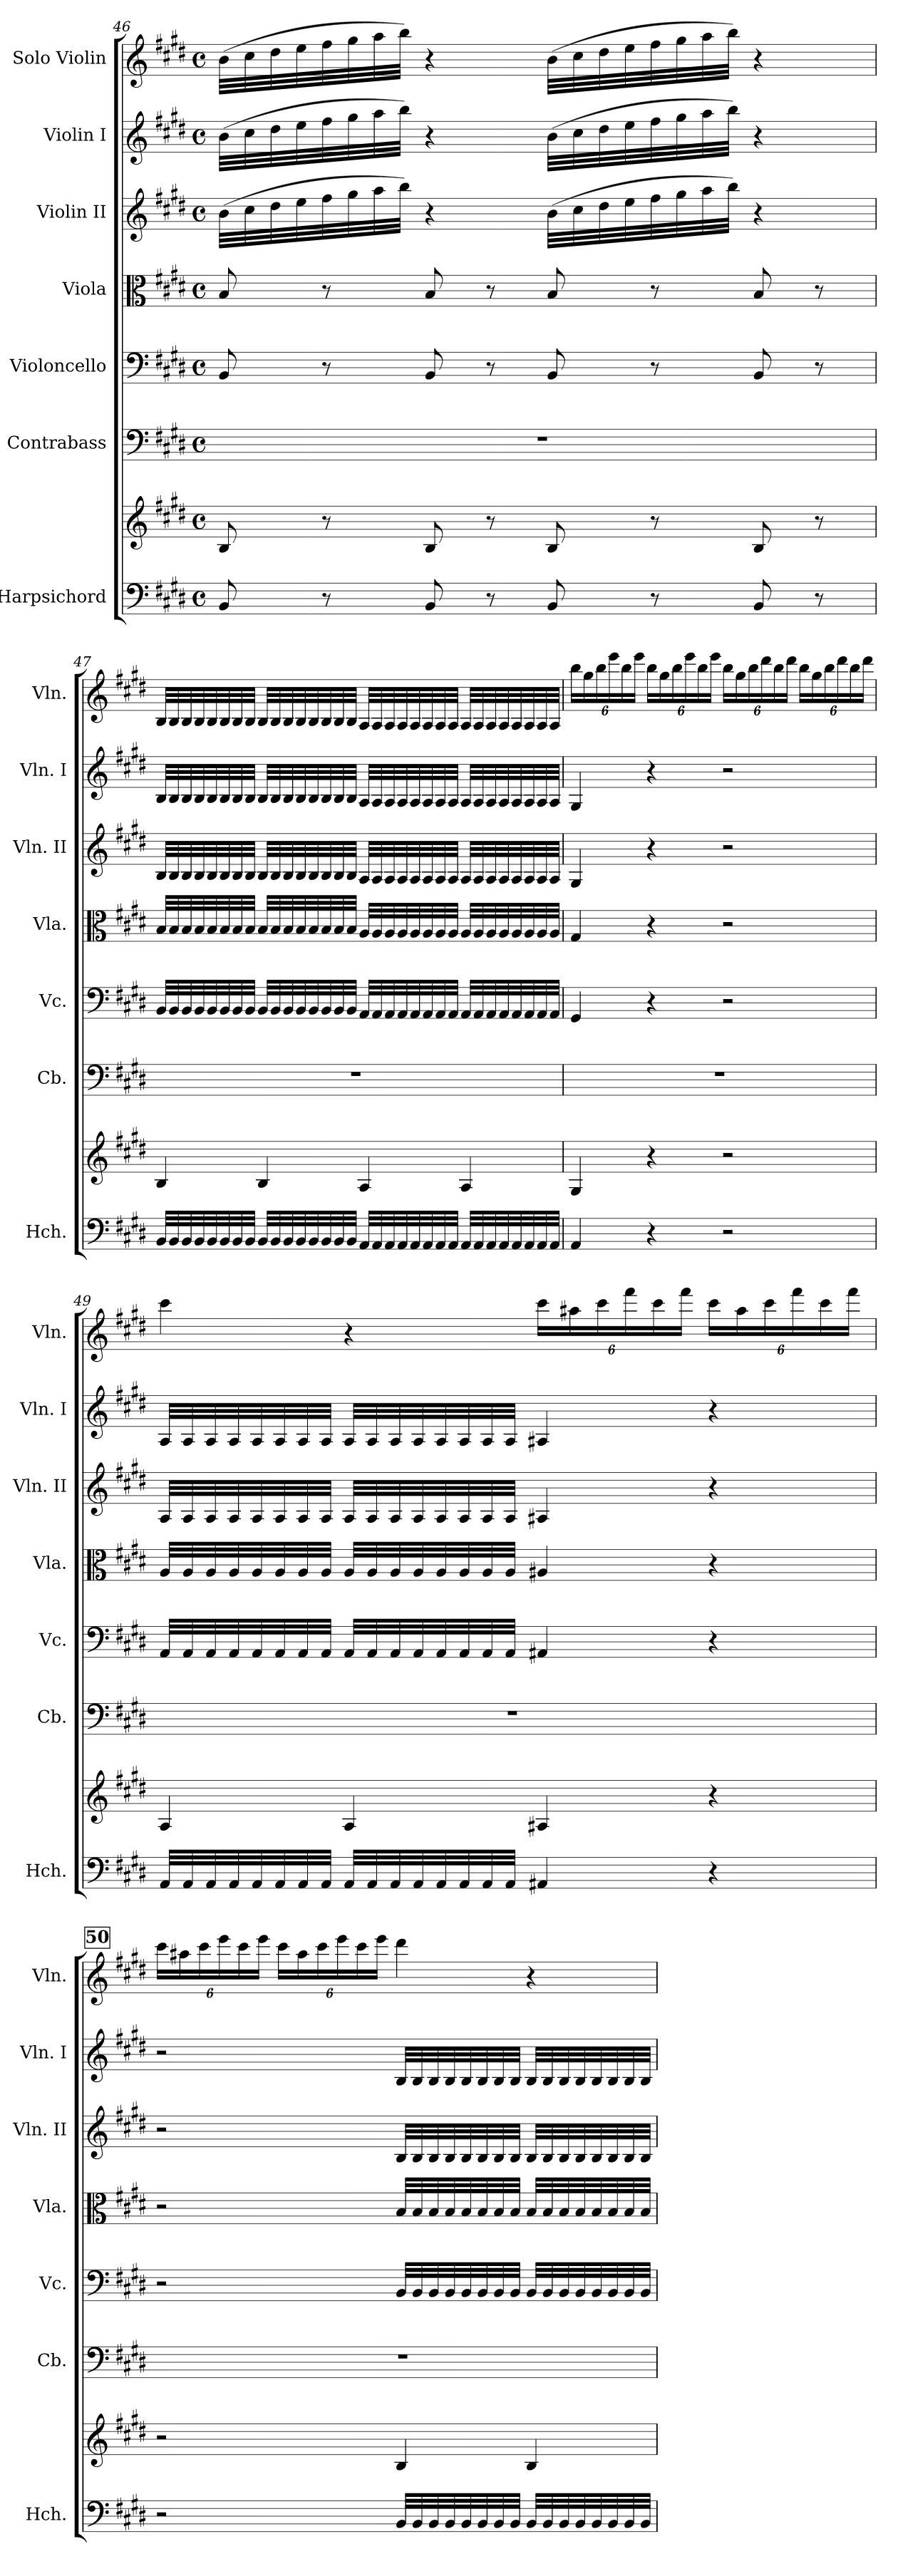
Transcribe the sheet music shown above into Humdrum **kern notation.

**kern	**kern	**kern	**kern	**kern	**kern	**kern	**kern
*part7	*part7	*part6	*part5	*part4	*part3	*part2	*part1
*staff8	*staff7	*staff6	*staff5	*staff4	*staff3	*staff2	*staff1
*I"Harpsichord	*	*I"Contrabass	*I"Violoncello	*I"Viola	*I"Violin II	*I"Violin I	*I"Solo Violin
*I'Hch.	*	*I'Cb.	*I'Vc.	*I'Vla.	*I'Vln. II	*I'Vln. I	*I'Vln.
!!LO:PB:g=z
*clefF4	*clefG2	*clefF4	*clefF4	*clefC3	*clefG2	*clefG2	*clefG2
*	*	*ITrd7c12	*	*	*	*	*
*k[f#c#g#d#]	*k[f#c#g#d#]	*k[f#c#g#d#]	*k[f#c#g#d#]	*k[f#c#g#d#]	*k[f#c#g#d#]	*k[f#c#g#d#]	*k[f#c#g#d#]
*M4/4	*M4/4	*M4/4	*M4/4	*M4/4	*M4/4	*M4/4	*M4/4
*met(c)	*met(c)	*met(c)	*met(c)	*met(c)	*met(c)	*met(c)	*met(c)
=46	=46	=46	=46	=46	=46	=46	=46
8BB/	8B/	1r	8BB/	8B/	(>32b\LLL	(>32b\LLL	(>32b\LLL
.	.	.	.	.	32cc#\	32cc#\	32cc#\
.	.	.	.	.	32dd#\	32dd#\	32dd#\
.	.	.	.	.	32ee\	32ee\	32ee\
8r	8r	.	8r	8r	32ff#\	32ff#\	32ff#\
.	.	.	.	.	32gg#\	32gg#\	32gg#\
.	.	.	.	.	32aa\	32aa\	32aa\
.	.	.	.	.	32bb\JJJ)	32bb\JJJ)	32bb\JJJ)
8BB/	8B/	.	8BB/	8B/	4r	4r	4r
8r	8r	.	8r	8r	.	.	.
8BB/	8B/	.	8BB/	8B/	(>32b\LLL	(>32b\LLL	(>32b\LLL
.	.	.	.	.	32cc#\	32cc#\	32cc#\
.	.	.	.	.	32dd#\	32dd#\	32dd#\
.	.	.	.	.	32ee\	32ee\	32ee\
8r	8r	.	8r	8r	32ff#\	32ff#\	32ff#\
.	.	.	.	.	32gg#\	32gg#\	32gg#\
.	.	.	.	.	32aa\	32aa\	32aa\
.	.	.	.	.	32bb\JJJ)	32bb\JJJ)	32bb\JJJ)
8BB/	8B/	.	8BB/	8B/	4r	4r	4r
8r	8r	.	8r	8r	.	.	.
!!LO:PB:g=z
=47	=47	=47	=47	=47	=47	=47	=47
32BB/LLL	4B/	1r	32BB/LLL	32B/LLL	32B/LLL	32B/LLL	32B/LLL
32BB/	.	.	32BB/	32B/	32B/	32B/	32B/
32BB/	.	.	32BB/	32B/	32B/	32B/	32B/
32BB/	.	.	32BB/	32B/	32B/	32B/	32B/
32BB/	.	.	32BB/	32B/	32B/	32B/	32B/
32BB/	.	.	32BB/	32B/	32B/	32B/	32B/
32BB/	.	.	32BB/	32B/	32B/	32B/	32B/
32BB/JJJ	.	.	32BB/JJJ	32B/JJJ	32B/JJJ	32B/JJJ	32B/JJJ
32BB/LLL	4B/	.	32BB/LLL	32B/LLL	32B/LLL	32B/LLL	32B/LLL
32BB/	.	.	32BB/	32B/	32B/	32B/	32B/
32BB/	.	.	32BB/	32B/	32B/	32B/	32B/
32BB/	.	.	32BB/	32B/	32B/	32B/	32B/
32BB/	.	.	32BB/	32B/	32B/	32B/	32B/
32BB/	.	.	32BB/	32B/	32B/	32B/	32B/
32BB/	.	.	32BB/	32B/	32B/	32B/	32B/
32BB/JJJ	.	.	32BB/JJJ	32B/JJJ	32B/JJJ	32B/JJJ	32B/JJJ
32AA/LLL	4A/	.	32AA/LLL	32A/LLL	32A/LLL	32A/LLL	32A/LLL
32AA/	.	.	32AA/	32A/	32A/	32A/	32A/
32AA/	.	.	32AA/	32A/	32A/	32A/	32A/
32AA/	.	.	32AA/	32A/	32A/	32A/	32A/
32AA/	.	.	32AA/	32A/	32A/	32A/	32A/
32AA/	.	.	32AA/	32A/	32A/	32A/	32A/
32AA/	.	.	32AA/	32A/	32A/	32A/	32A/
32AA/JJJ	.	.	32AA/JJJ	32A/JJJ	32A/JJJ	32A/JJJ	32A/JJJ
32AA/LLL	4A/	.	32AA/LLL	32A/LLL	32A/LLL	32A/LLL	32A/LLL
32AA/	.	.	32AA/	32A/	32A/	32A/	32A/
32AA/	.	.	32AA/	32A/	32A/	32A/	32A/
32AA/	.	.	32AA/	32A/	32A/	32A/	32A/
32AA/	.	.	32AA/	32A/	32A/	32A/	32A/
32AA/	.	.	32AA/	32A/	32A/	32A/	32A/
32AA/	.	.	32AA/	32A/	32A/	32A/	32A/
32AA/JJJ	.	.	32AA/JJJ	32A/JJJ	32A/JJJ	32A/JJJ	32A/JJJ
!!LO:PB:g=z
=48	=48	=48	=48	=48	=48	=48	=48
*	*	*	*	*	*	*	*Xbrackettup
4AA/	4G#/	1r	4GG#/	4G#/	4G#/	4G#/	24bb\LL
.	.	.	.	.	.	.	24gg#\
.	.	.	.	.	.	.	24bb\
.	.	.	.	.	.	.	24eee\
.	.	.	.	.	.	.	24bb\
.	.	.	.	.	.	.	24eee\JJ
4r	4r	.	4r	4r	4r	4r	24bb\LL
.	.	.	.	.	.	.	24gg#\
.	.	.	.	.	.	.	24bb\
.	.	.	.	.	.	.	24eee\
.	.	.	.	.	.	.	24bb\
.	.	.	.	.	.	.	24eee\JJ
2r	2r	.	2r	2r	2r	2r	24bb\LL
.	.	.	.	.	.	.	24gg#\
.	.	.	.	.	.	.	24bb\
.	.	.	.	.	.	.	24ddd#\
.	.	.	.	.	.	.	24bb\
.	.	.	.	.	.	.	24ddd#\JJ
.	.	.	.	.	.	.	24bb\LL
.	.	.	.	.	.	.	24gg#\
.	.	.	.	.	.	.	24bb\
.	.	.	.	.	.	.	24ddd#\
.	.	.	.	.	.	.	24bb\
.	.	.	.	.	.	.	24ddd#\JJ
!!LO:PB:g=z
=49	=49	=49	=49	=49	=49	=49	=49
32AA/LLL	4A/	1r	32AA/LLL	32A/LLL	32A/LLL	32A/LLL	4ccc#\
32AA/	.	.	32AA/	32A/	32A/	32A/	.
32AA/	.	.	32AA/	32A/	32A/	32A/	.
32AA/	.	.	32AA/	32A/	32A/	32A/	.
32AA/	.	.	32AA/	32A/	32A/	32A/	.
32AA/	.	.	32AA/	32A/	32A/	32A/	.
32AA/	.	.	32AA/	32A/	32A/	32A/	.
32AA/JJJ	.	.	32AA/JJJ	32A/JJJ	32A/JJJ	32A/JJJ	.
32AA/LLL	4A/	.	32AA/LLL	32A/LLL	32A/LLL	32A/LLL	4r
32AA/	.	.	32AA/	32A/	32A/	32A/	.
32AA/	.	.	32AA/	32A/	32A/	32A/	.
32AA/	.	.	32AA/	32A/	32A/	32A/	.
32AA/	.	.	32AA/	32A/	32A/	32A/	.
32AA/	.	.	32AA/	32A/	32A/	32A/	.
32AA/	.	.	32AA/	32A/	32A/	32A/	.
32AA/JJJ	.	.	32AA/JJJ	32A/JJJ	32A/JJJ	32A/JJJ	.
4AA#X/	4A#X/	.	4AA#X/	4A#X/	4A#X/	4A#X/	24ccc#\LL
.	.	.	.	.	.	.	24aa#X\
.	.	.	.	.	.	.	24ccc#\
.	.	.	.	.	.	.	24fff#\
.	.	.	.	.	.	.	24ccc#\
.	.	.	.	.	.	.	24fff#\JJ
4r	4r	.	4r	4r	4r	4r	24ccc#\LL
.	.	.	.	.	.	.	24aa#\
.	.	.	.	.	.	.	24ccc#\
.	.	.	.	.	.	.	24fff#\
.	.	.	.	.	.	.	24ccc#\
.	.	.	.	.	.	.	24fff#\JJ
!!LO:PB:g=z
!!LO:REH:place=s1:a:B:fs=14:t=50
=50	=50	=50	=50	=50	=50	=50	=50
2r	2r	1r	2r	2r	2r	2r	24ccc#\LL
.	.	.	.	.	.	.	24aa#X\
.	.	.	.	.	.	.	24ccc#\
.	.	.	.	.	.	.	24eee\
.	.	.	.	.	.	.	24ccc#\
.	.	.	.	.	.	.	24eee\JJ
.	.	.	.	.	.	.	24ccc#\LL
.	.	.	.	.	.	.	24aa#\
.	.	.	.	.	.	.	24ccc#\
.	.	.	.	.	.	.	24eee\
.	.	.	.	.	.	.	24ccc#\
.	.	.	.	.	.	.	24eee\JJ
32BB/LLL	4B/	.	32BB/LLL	32B/LLL	32B/LLL	32B/LLL	4ddd#\
32BB/	.	.	32BB/	32B/	32B/	32B/	.
32BB/	.	.	32BB/	32B/	32B/	32B/	.
32BB/	.	.	32BB/	32B/	32B/	32B/	.
32BB/	.	.	32BB/	32B/	32B/	32B/	.
32BB/	.	.	32BB/	32B/	32B/	32B/	.
32BB/	.	.	32BB/	32B/	32B/	32B/	.
32BB/JJJ	.	.	32BB/JJJ	32B/JJJ	32B/JJJ	32B/JJJ	.
32BB/LLL	4B/	.	32BB/LLL	32B/LLL	32B/LLL	32B/LLL	4r
32BB/	.	.	32BB/	32B/	32B/	32B/	.
32BB/	.	.	32BB/	32B/	32B/	32B/	.
32BB/	.	.	32BB/	32B/	32B/	32B/	.
32BB/	.	.	32BB/	32B/	32B/	32B/	.
32BB/	.	.	32BB/	32B/	32B/	32B/	.
32BB/	.	.	32BB/	32B/	32B/	32B/	.
32BB/JJJ	.	.	32BB/JJJ	32B/JJJ	32B/JJJ	32B/JJJ	.
=	=	=	=	=	=	=	=
*-	*-	*-	*-	*-	*-	*-	*-
